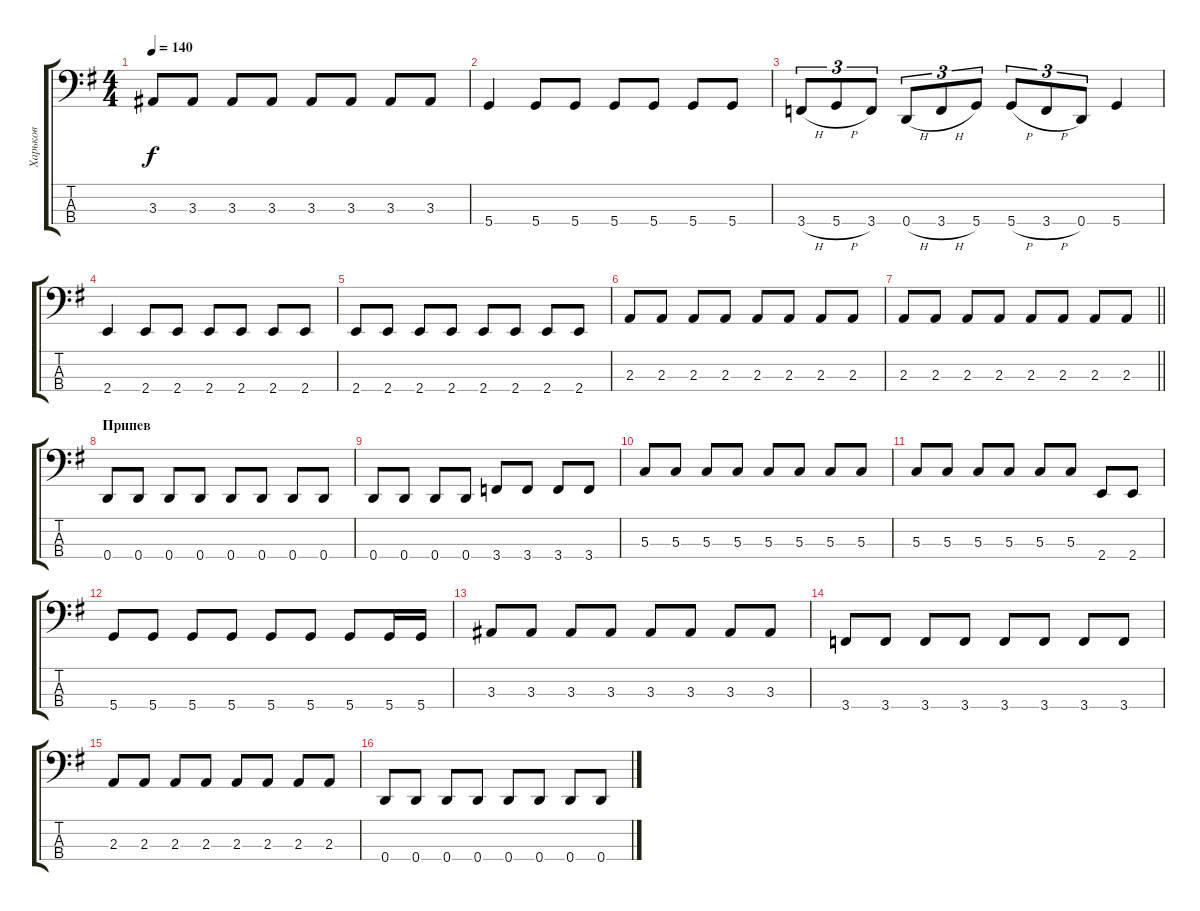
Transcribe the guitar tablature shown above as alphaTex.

\track ("Харьков" "Харьков") {instrument electricbassfinger}
\staff {score tabs}
\tuning (F2 C2 G1 D1) {hide}
\ts (4 4)
\tempo 140
\clef f4
\ks g
3.3.8{dy f} 3.3.8 3.3.8 3.3.8 3.3.8 3.3.8 3.3.8 3.3.8 |
5.4.4 5.4.8 5.4.8 5.4.8 5.4.8 5.4.8 5.4.8 |
3.4{h}.8{tu (3 2)} 5.4{h}.8{tu (3 2)} 3.4.8{tu (3 2)} 0.4{h}.8{tu (3 2)} 3.4{h}.8{tu (3 2)} 5.4.8{tu (3 2)} 5.4{h}.8{tu (3 2)} 3.4{h}.8{tu (3 2)} 0.4.8{tu (3 2)} 5.4.4 |
2.4.4 2.4.8 2.4.8 2.4.8 2.4.8 2.4.8 2.4.8 |
2.4.8 2.4.8 2.4.8 2.4.8 2.4.8 2.4.8 2.4.8 2.4.8 |
2.3.8 2.3.8 2.3.8 2.3.8 2.3.8 2.3.8 2.3.8 2.3.8 |
\barLineRight lightlight
2.3.8 2.3.8 2.3.8 2.3.8 2.3.8 2.3.8 2.3.8 2.3.8 |
\section ("" "Припев")
0.4.8 0.4.8 0.4.8 0.4.8 0.4.8 0.4.8 0.4.8 0.4.8 |
0.4.8 0.4.8 0.4.8 0.4.8 3.4.8 3.4.8 3.4.8 3.4.8 |
5.3.8 5.3.8 5.3.8 5.3.8 5.3.8 5.3.8 5.3.8 5.3.8 |
5.3.8 5.3.8 5.3.8 5.3.8 5.3.8 5.3.8 2.4.8 2.4.8 |
5.4.8 5.4.8 5.4.8 5.4.8 5.4.8 5.4.8 5.4.8 5.4.16 5.4.16 |
3.3.8 3.3.8 3.3.8 3.3.8 3.3.8 3.3.8 3.3.8 3.3.8 |
3.4.8 3.4.8 3.4.8 3.4.8 3.4.8 3.4.8 3.4.8 3.4.8 |
2.3.8 2.3.8 2.3.8 2.3.8 2.3.8 2.3.8 2.3.8 2.3.8 |
0.4.8 0.4.8 0.4.8 0.4.8 0.4.8 0.4.8 0.4.8 0.4.8
